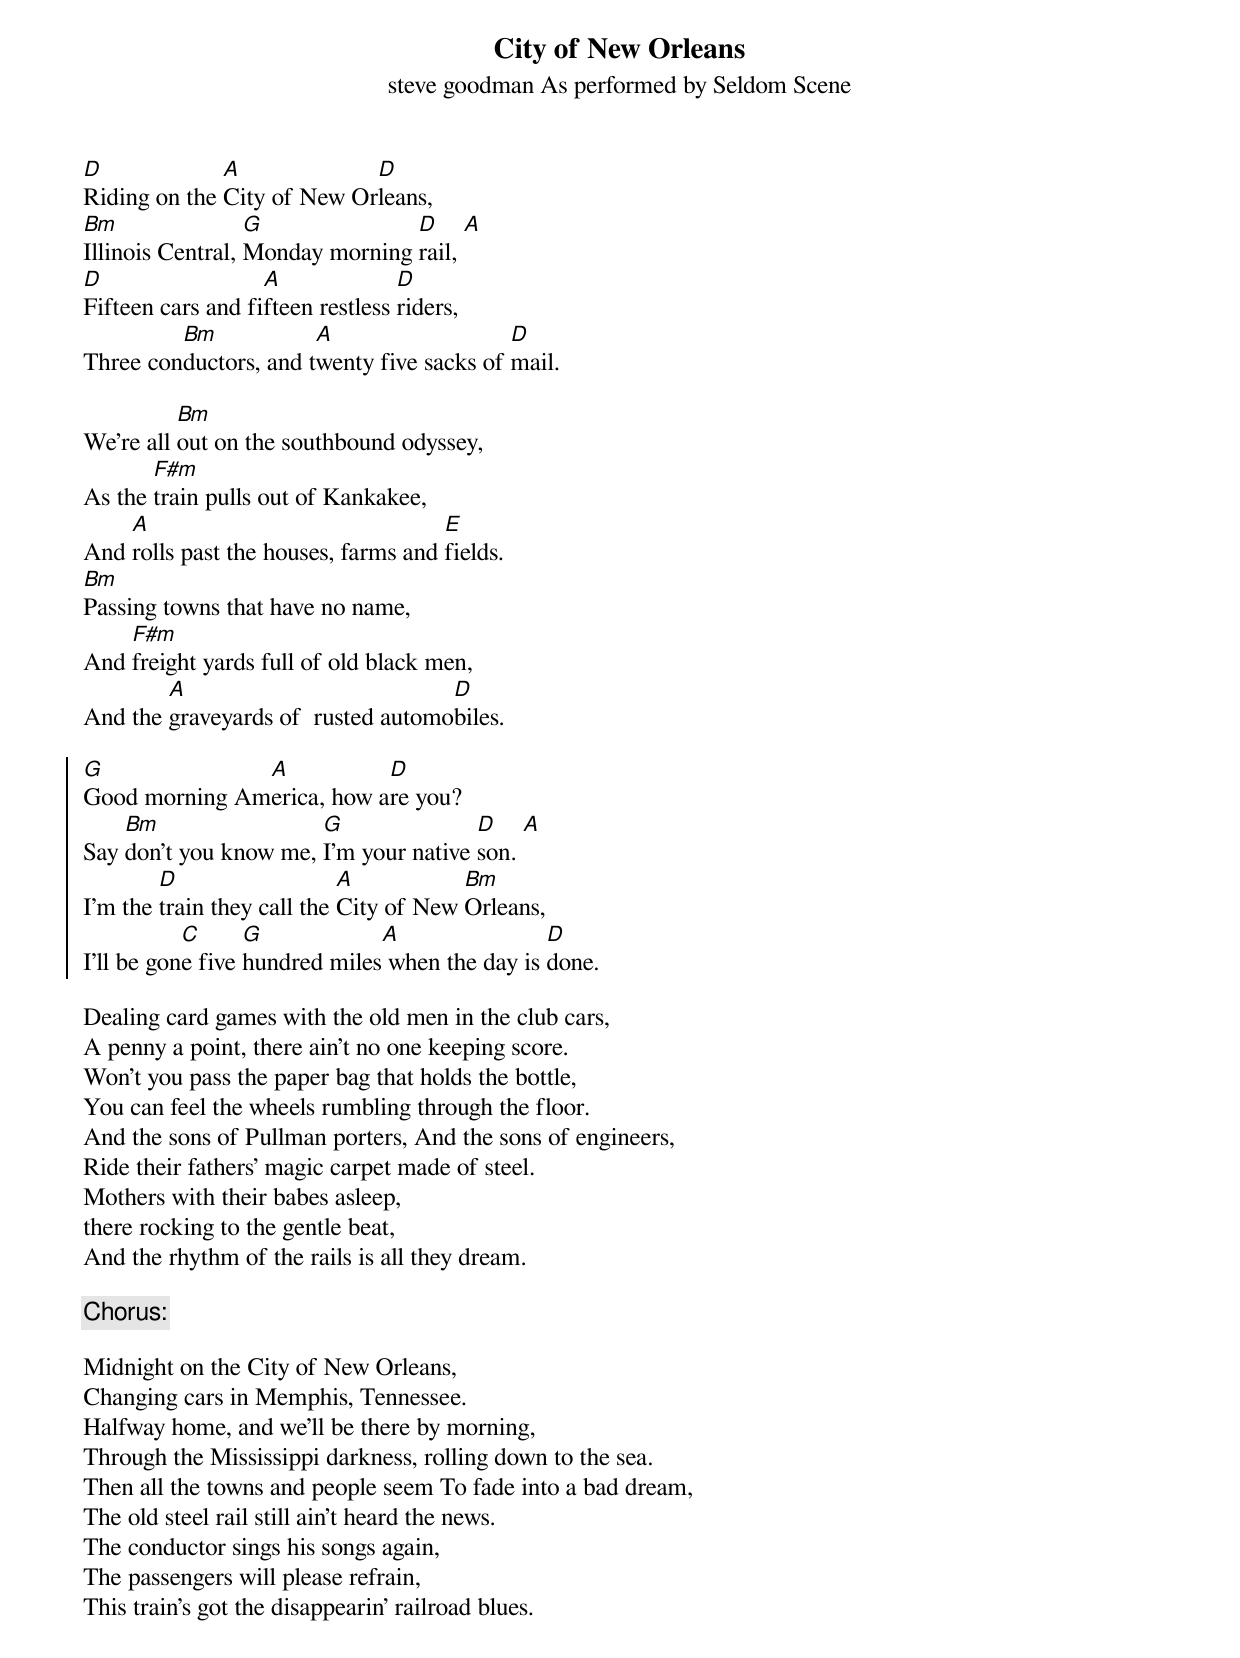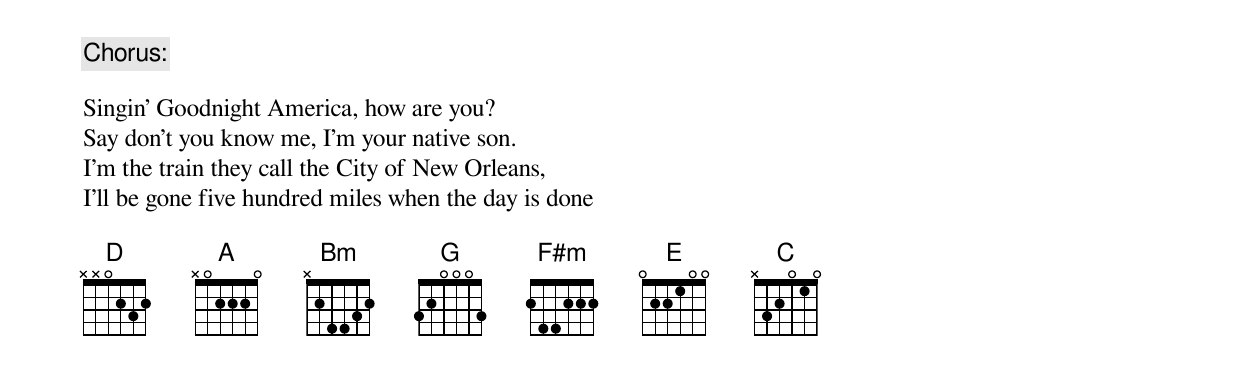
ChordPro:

{title: City of New Orleans}
{subtitle: steve goodman As performed by Seldom Scene}
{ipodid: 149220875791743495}
[D]Riding on the [A]City of New Or[D]leans,
[Bm]Illinois Central, [G]Monday morning [D]rail, [A]
[D]Fifteen cars and fi[A]fteen restless [D]riders,
Three con[Bm]ductors, and t[A]wenty five sacks of [D]mail.

We're all [Bm]out on the southbound odyssey,
As the [F#m]train pulls out of Kankakee,
And [A]rolls past the houses, farms and [E]fields.
[Bm]Passing towns that have no name,
And [F#m]freight yards full of old black men,
And the [A]graveyards of  rusted automo[D]biles.

{soc}
[G]Good morning Am[A]erica, how a[D]re you?
Say [Bm]don't you know me, [G]I'm your native [D]son. [A]
I'm the [D]train they call the [A]City of New [Bm]Orleans,
I'll be gon[C]e five [G]hundred miles[A] when the day is [D]done.
{eoc}

Dealing card games with the old men in the club cars,
A penny a point, there ain't no one keeping score.
Won't you pass the paper bag that holds the bottle,
You can feel the wheels rumbling through the floor.
And the sons of Pullman porters, And the sons of engineers,
Ride their fathers' magic carpet made of steel.
Mothers with their babes asleep,
there rocking to the gentle beat,
And the rhythm of the rails is all they dream.

{c:Chorus:}

Midnight on the City of New Orleans,
Changing cars in Memphis, Tennessee.
Halfway home, and we'll be there by morning,
Through the Mississippi darkness, rolling down to the sea.
Then all the towns and people seem To fade into a bad dream,
The old steel rail still ain't heard the news.
The conductor sings his songs again,
The passengers will please refrain,
This train's got the disappearin' railroad blues.

{c:Chorus:}

Singin' Goodnight America, how are you?
Say don't you know me, I'm your native son.
I'm the train they call the City of New Orleans,
I'll be gone five hundred miles when the day is done

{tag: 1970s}
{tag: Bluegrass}
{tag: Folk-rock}
